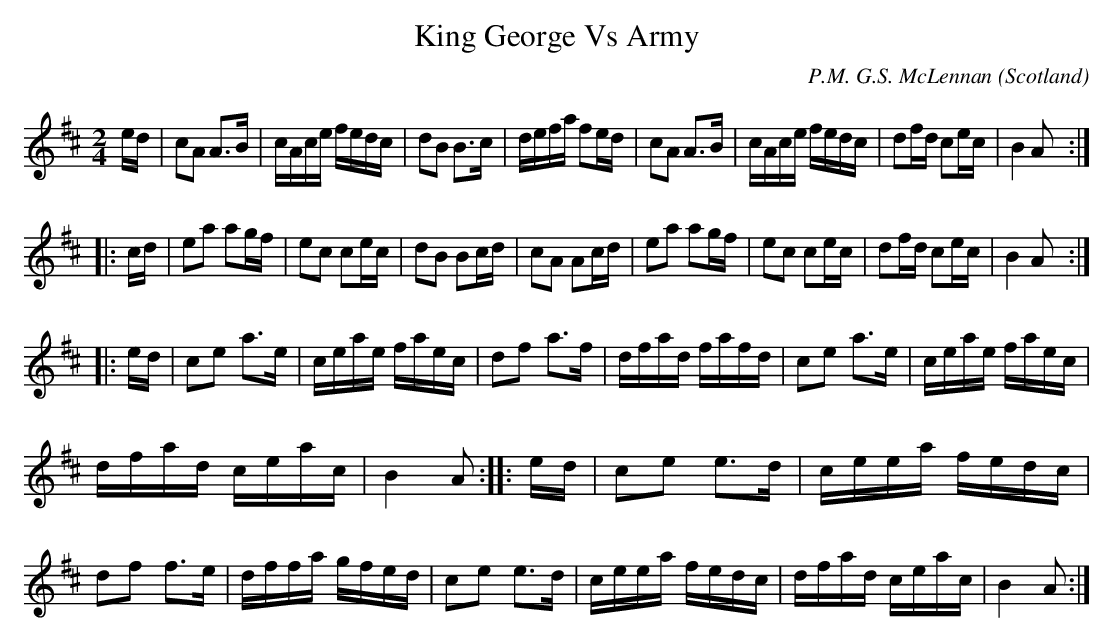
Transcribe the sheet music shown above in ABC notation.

X:1
T:King George Vs Army
O:Scotland
M:2/4
C:P.M. G.S. McLennan
K:Amix
ed|\
c2A2 A3B|cAce fedc|d2B2 B3c|defa f2ed|\
c2A2 A3B|cAce fedc|d2fd c2ec|B4 A2:|
|:cd|\
e2a2 a2gf|e2c2 c2ec|d2B2 B2cd|c2A2 A2cd|\
e2a2 a2gf|e2c2 c2ec|d2fd c2ec|B4 A2:|
|:ed|\
c2e2 a3e|ceae faec|d2f2 a3f|dfad fafd|\
c2e2 a3e|ceae faec|
dfad ceac|B4 A2::\
ed|\
c2e2 e3d|ceea fedc|
d2f2 f3e|dffa gfed|\
c2e2 e3d|ceea fedc|dfad ceac|B4A2:|
